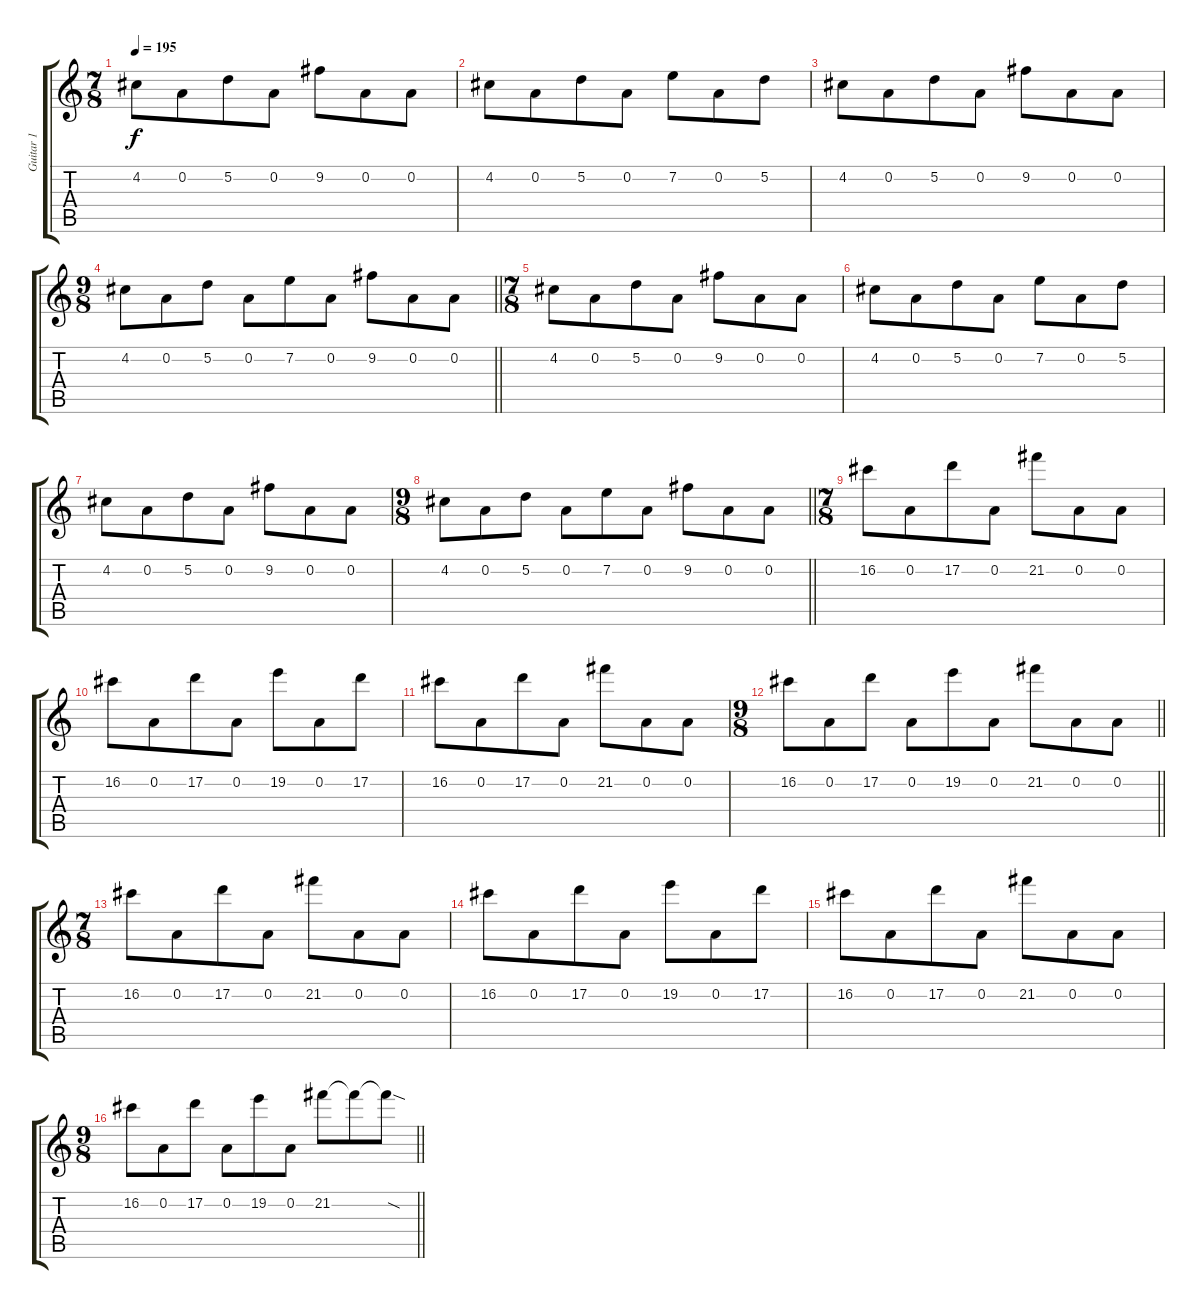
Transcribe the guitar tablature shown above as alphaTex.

\track ("Guitar 1" "Guitar 1") {instrument electricguitarjazz}
\staff {score tabs}
\tuning (D4 A3 F3 C3 G2 D2) {hide}
\ts (7 8)
\tempo 195
\clef g2
\ks c
4.2.8{dy f} 0.2.8 5.2.8 0.2.8 9.2.8 0.2.8 0.2.8 |
4.2.8 0.2.8 5.2.8 0.2.8 7.2.8 0.2.8 5.2.8 |
4.2.8 0.2.8 5.2.8 0.2.8 9.2.8 0.2.8 0.2.8 |
\ts (9 8)
\barLineRight lightlight
4.2.8 0.2.8 5.2.8 0.2.8 7.2.8 0.2.8 9.2.8 0.2.8 0.2.8 |
\ts (7 8)
4.2.8 0.2.8 5.2.8 0.2.8 9.2.8 0.2.8 0.2.8 |
4.2.8 0.2.8 5.2.8 0.2.8 7.2.8 0.2.8 5.2.8 |
4.2.8 0.2.8 5.2.8 0.2.8 9.2.8 0.2.8 0.2.8 |
\ts (9 8)
\barLineRight lightlight
4.2.8 0.2.8 5.2.8 0.2.8 7.2.8 0.2.8 9.2.8 0.2.8 0.2.8 |
\ts (7 8)
16.2.8 0.2.8 17.2.8 0.2.8 21.2.8 0.2.8 0.2.8 |
16.2.8 0.2.8 17.2.8 0.2.8 19.2.8 0.2.8 17.2.8 |
16.2.8 0.2.8 17.2.8 0.2.8 21.2.8 0.2.8 0.2.8 |
\ts (9 8)
\barLineRight lightlight
16.2.8 0.2.8 17.2.8 0.2.8 19.2.8 0.2.8 21.2.8 0.2.8 0.2.8 |
\ts (7 8)
16.2.8 0.2.8 17.2.8 0.2.8 21.2.8 0.2.8 0.2.8 |
16.2.8 0.2.8 17.2.8 0.2.8 19.2.8 0.2.8 17.2.8 |
16.2.8 0.2.8 17.2.8 0.2.8 21.2.8 0.2.8 0.2.8 |
\ts (9 8)
\barLineRight lightlight
16.2.8 0.2.8 17.2.8 0.2.8 19.2.8 0.2.8 21.2.8 21.2{t}.8 21.2{sod t}.8
